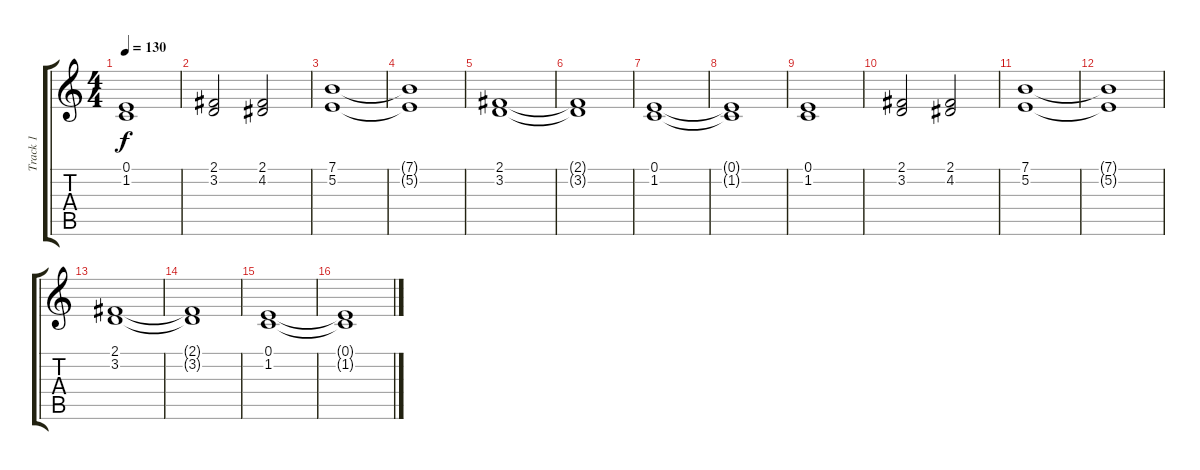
\track ("Track 1" "Track 1") {instrument lead1square}
\staff {score tabs}
\tuning (E4 B3 G3 D3 A2 E2) {hide}
\ts (4 4)
\tempo 130
\clef g2
\ks c
(0.1 1.2).1{dy f} |
(2.1 3.2).2 (2.1 4.2).2 |
(7.1 5.2).1 |
(7.1{t} 5.2{t}).1 |
(2.1 3.2).1 |
(2.1{t} 3.2{t}).1 |
(0.1 1.2).1 |
(0.1{t} 1.2{t}).1 |
(0.1 1.2).1 |
(2.1 3.2).2 (2.1 4.2).2 |
(7.1 5.2).1 |
(7.1{t} 5.2{t}).1 |
(2.1 3.2).1 |
(2.1{t} 3.2{t}).1 |
(0.1 1.2).1 |
(0.1{t} 1.2{t}).1
